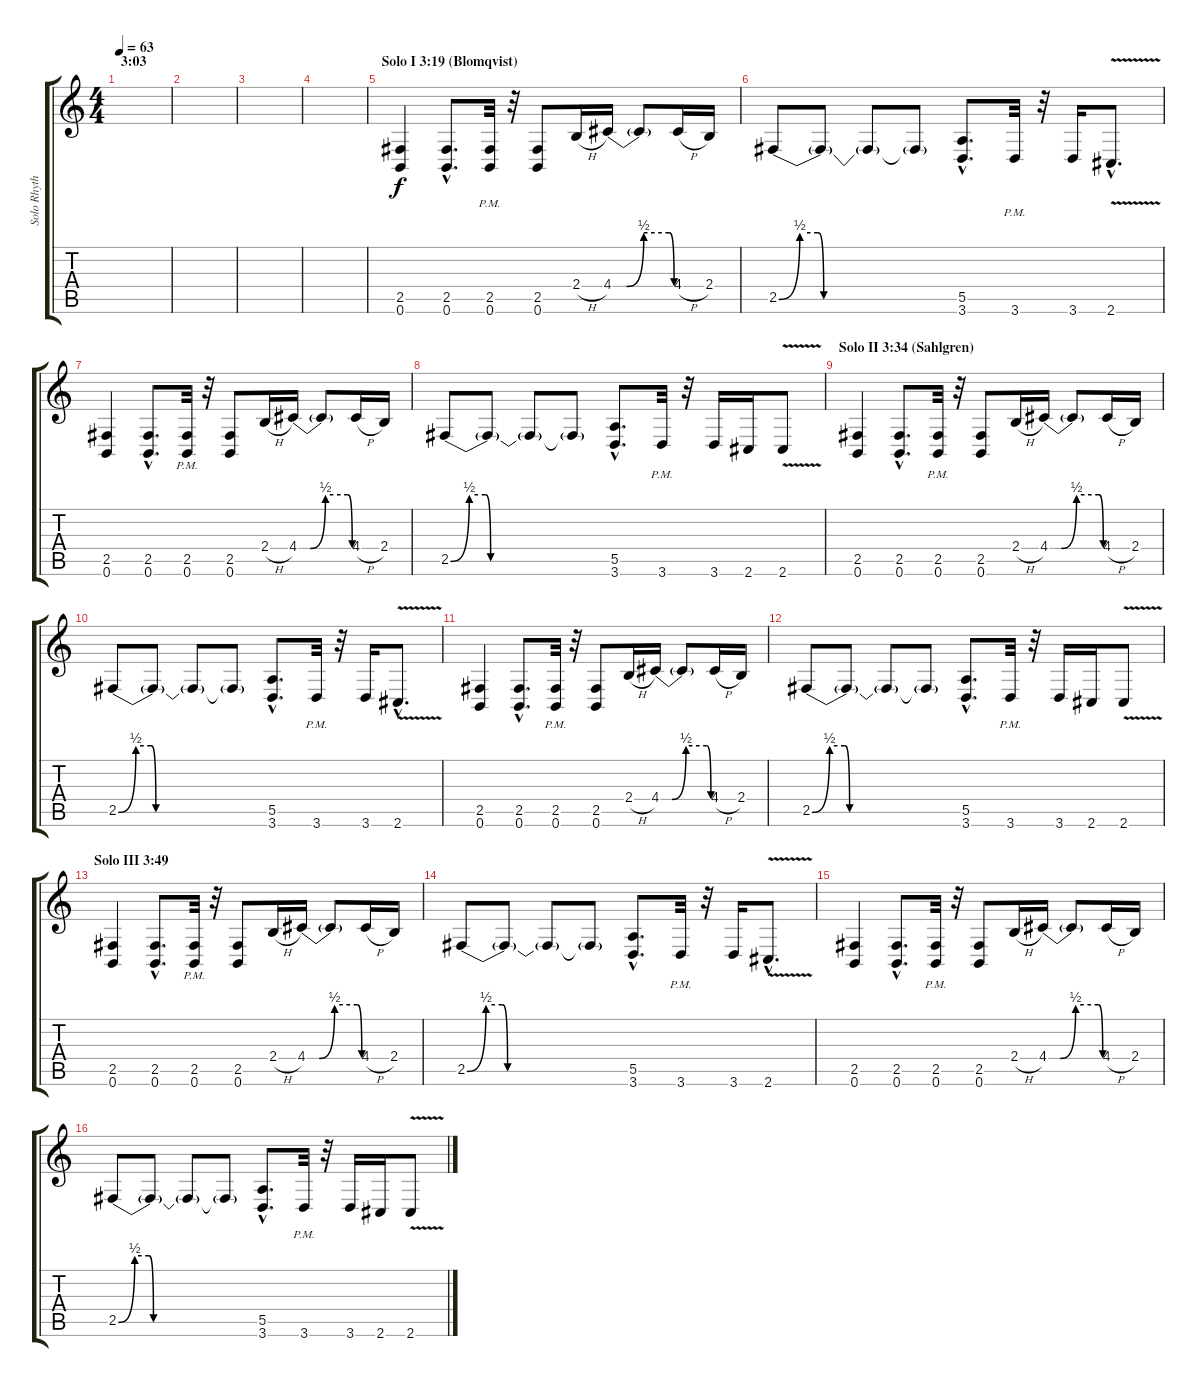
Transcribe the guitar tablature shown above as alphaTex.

\track ("Solo Rhythm" "Solo Rhyth") {instrument distortionguitar}
\staff {score tabs}
\tuning (B3 Gb3 D3 A2 E2 B1) {hide}
\ts (4 4)
\section ("" "3:03")
\tempo 63
\clef g2
\ks c
|
|
|
|
\section ("" "Solo I 3:19 (Blomqvist) ")
(2.5 0.6).4 (2.5{hac} 0.6{hac}).8{d} (2.5{pm} 0.6{pm}).32 r.32 (2.5 0.6).8 2.4{h}.16 4.4{be (custom 0 0 13 0 30 2 55 2 60 0)}.16 4.4{t}.8 4.4{h}.16 2.4.16 |
2.5{be (custom 0 0 7 2 13 2 15 0 60 0)}.8 2.5{t}.8 2.5{t}.8 2.5{t}.8 (5.5{hac} 3.6{hac}).8{d} 3.6{pm}.32 r.32 3.6.16 2.6{v hac}.8{d} |
(2.5 0.6).4 (2.5{hac} 0.6{hac}).8{d} (2.5{pm} 0.6{pm}).32 r.32 (2.5 0.6).8 2.4{h}.16 4.4{be (custom 0 0 13 0 30 2 55 2 60 0)}.16 4.4{t}.8 4.4{h}.16 2.4.16 |
2.5{be (custom 0 0 7 2 13 2 15 0 60 0)}.8 2.5{t}.8 2.5{t}.8 2.5{t}.8 (5.5{hac} 3.6{hac}).8{d} 3.6{pm}.32 r.32 3.6.16 2.6.16 2.6{v}.8 |
\section ("" "Solo II 3:34 (Sahlgren)")
(2.5 0.6).4 (2.5{hac} 0.6{hac}).8{d} (2.5{pm} 0.6{pm}).32 r.32 (2.5 0.6).8 2.4{h}.16 4.4{be (custom 0 0 13 0 30 2 55 2 60 0)}.16 4.4{t}.8 4.4{h}.16 2.4.16 |
2.5{be (custom 0 0 7 2 13 2 15 0 60 0)}.8 2.5{t}.8 2.5{t}.8 2.5{t}.8 (5.5{hac} 3.6{hac}).8{d} 3.6{pm}.32 r.32 3.6.16 2.6{v hac}.8{d} |
(2.5 0.6).4 (2.5{hac} 0.6{hac}).8{d} (2.5{pm} 0.6{pm}).32 r.32 (2.5 0.6).8 2.4{h}.16 4.4{be (custom 0 0 13 0 30 2 55 2 60 0)}.16 4.4{t}.8 4.4{h}.16 2.4.16 |
2.5{be (custom 0 0 7 2 13 2 15 0 60 0)}.8 2.5{t}.8 2.5{t}.8 2.5{t}.8 (5.5{hac} 3.6{hac}).8{d} 3.6{pm}.32 r.32 3.6.16 2.6.16 2.6{v}.8 |
\section ("" "Solo III 3:49")
(2.5 0.6).4 (2.5{hac} 0.6{hac}).8{d} (2.5{pm} 0.6{pm}).32 r.32 (2.5 0.6).8 2.4{h}.16 4.4{be (custom 0 0 13 0 30 2 55 2 60 0)}.16 4.4{t}.8 4.4{h}.16 2.4.16 |
2.5{be (custom 0 0 7 2 13 2 15 0 60 0)}.8 2.5{t}.8 2.5{t}.8 2.5{t}.8 (5.5{hac} 3.6{hac}).8{d} 3.6{pm}.32 r.32 3.6.16 2.6{v hac}.8{d} |
(2.5 0.6).4 (2.5{hac} 0.6{hac}).8{d} (2.5{pm} 0.6{pm}).32 r.32 (2.5 0.6).8 2.4{h}.16 4.4{be (custom 0 0 13 0 30 2 55 2 60 0)}.16 4.4{t}.8 4.4{h}.16 2.4.16 |
2.5{be (custom 0 0 7 2 13 2 15 0 60 0)}.8 2.5{t}.8 2.5{t}.8 2.5{t}.8 (5.5{hac} 3.6{hac}).8{d} 3.6{pm}.32 r.32 3.6.16 2.6.16 2.6{v}.8
